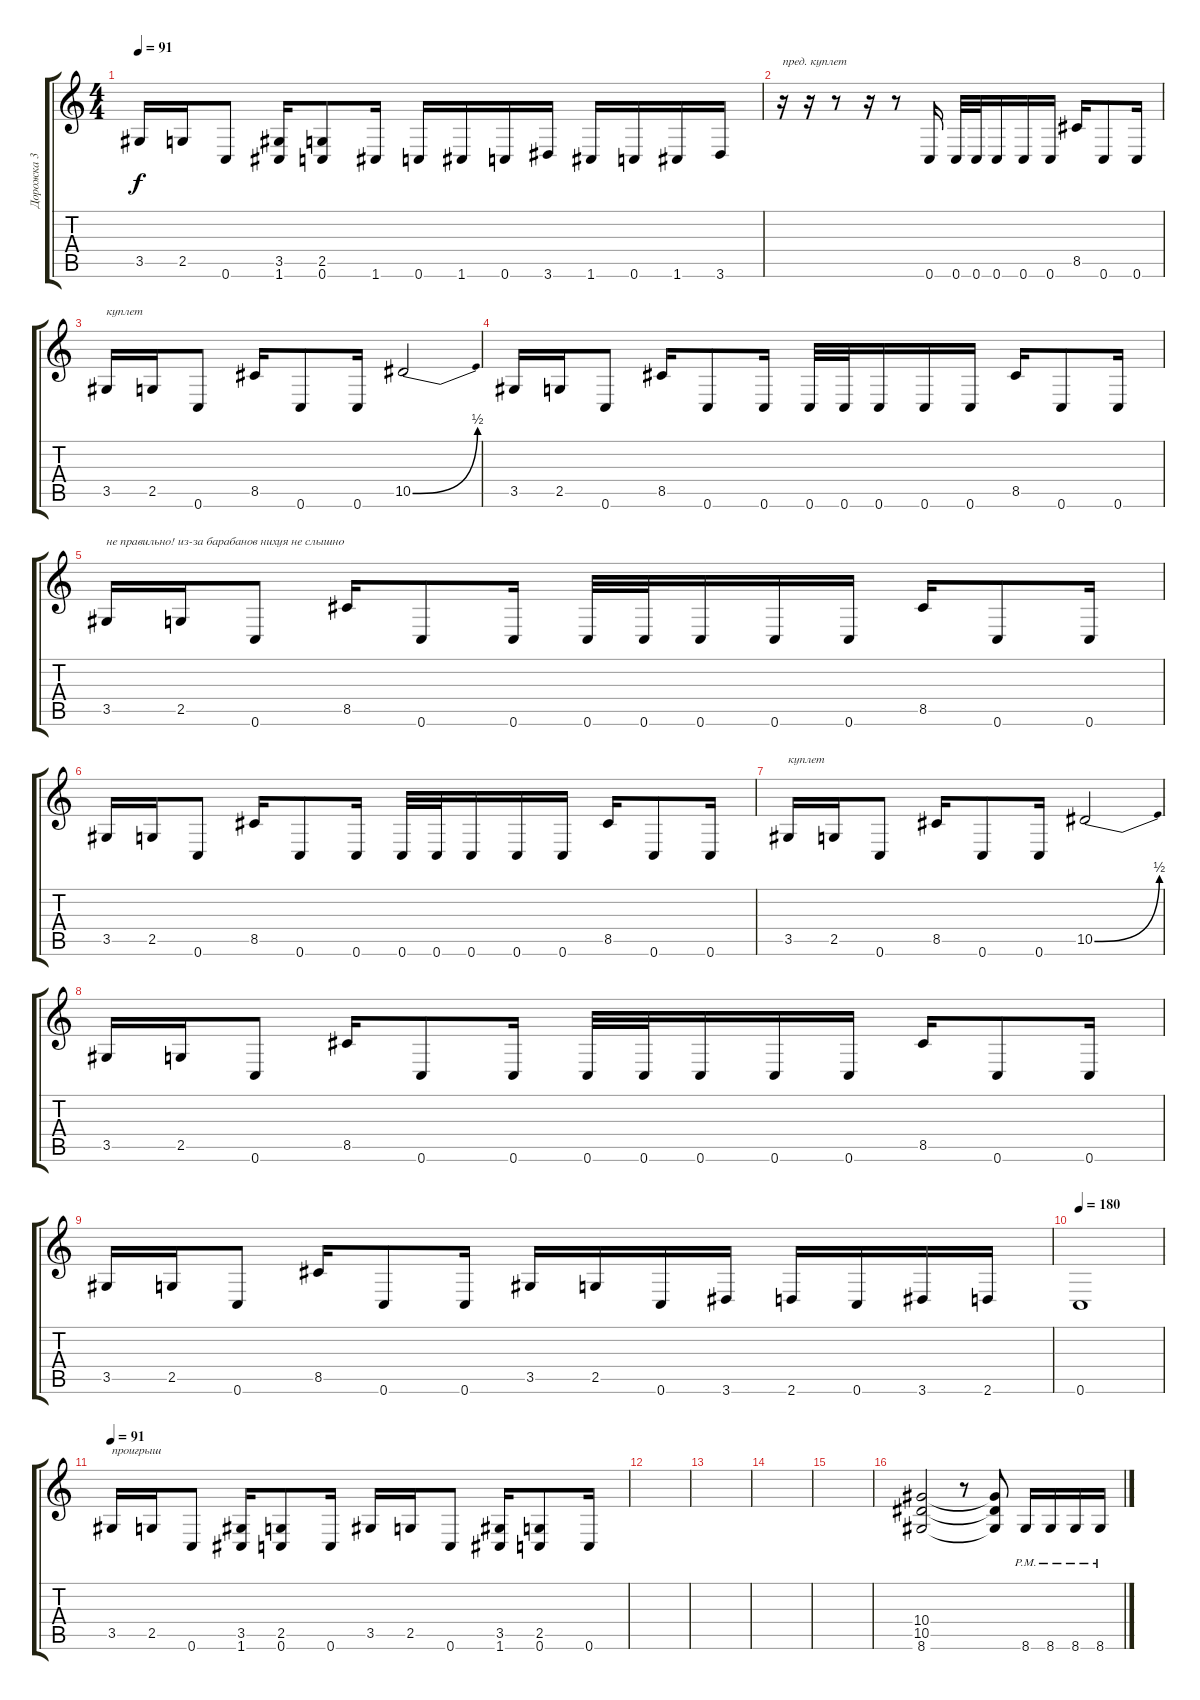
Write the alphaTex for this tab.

\track ("Дорожка 3" "Дорожка 3") {instrument distortionguitar}
\staff {score tabs}
\tuning (C4 G3 Eb3 Bb2 F2 C2) {hide}
\ts (4 4)
\tempo 91
\clef g2
\ks c
3.5.16{dy f} 2.5.16 0.6.8 (3.5 1.6).16 (2.5 0.6).8 1.6.16 0.6.16 1.6.16 0.6.16 3.6.16 1.6.16 0.6.16 1.6.16 3.6.16 |
r.16{txt "пред. куплет"} r.16 r.8 r.16 r.8 0.6.16 0.6.32 0.6.32 0.6.16 0.6.16 0.6.16 8.5.16 0.6.8 0.6.16 |
3.5.16{txt "куплет"} 2.5.16 0.6.8 8.5.16 0.6.8 0.6.16 10.5{be (bend 0 0 60 2)}.2 |
3.5.16 2.5.16 0.6.8 8.5.16 0.6.8 0.6.16 0.6.32 0.6.32 0.6.16 0.6.16 0.6.16 8.5.16 0.6.8 0.6.16 |
3.5.16{txt "не правильно! из-за барабанов нихуя не слышно"} 2.5.16 0.6.8 8.5.16 0.6.8 0.6.16 0.6.32 0.6.32 0.6.16 0.6.16 0.6.16 8.5.16 0.6.8 0.6.16 |
3.5.16 2.5.16 0.6.8 8.5.16 0.6.8 0.6.16 0.6.32 0.6.32 0.6.16 0.6.16 0.6.16 8.5.16 0.6.8 0.6.16 |
3.5.16{txt "куплет"} 2.5.16 0.6.8 8.5.16 0.6.8 0.6.16 10.5{be (bend 0 0 60 2)}.2 |
3.5.16 2.5.16 0.6.8 8.5.16 0.6.8 0.6.16 0.6.32 0.6.32 0.6.16 0.6.16 0.6.16 8.5.16 0.6.8 0.6.16 |
3.5.16 2.5.16 0.6.8 8.5.16 0.6.8 0.6.16 3.5.16 2.5.16 0.6.16 3.6.16 2.6.16 0.6.16 3.6.16 2.6.16 |
\tempo 180
0.6.1 |
\tempo 91
3.5.16{txt "проигрыш"} 2.5.16 0.6.8 (3.5 1.6).16 (2.5 0.6).8 0.6.16 3.5.16 2.5.16 0.6.8 (3.5 1.6).16 (2.5 0.6).8 0.6.16 |
|
|
|
|
(10.4 10.5 8.6).2 r.8 (10.4{t} 10.5{t} 8.6{t}).8 8.6{pm}.16 8.6{pm}.16 8.6{pm}.16 8.6{pm}.16
